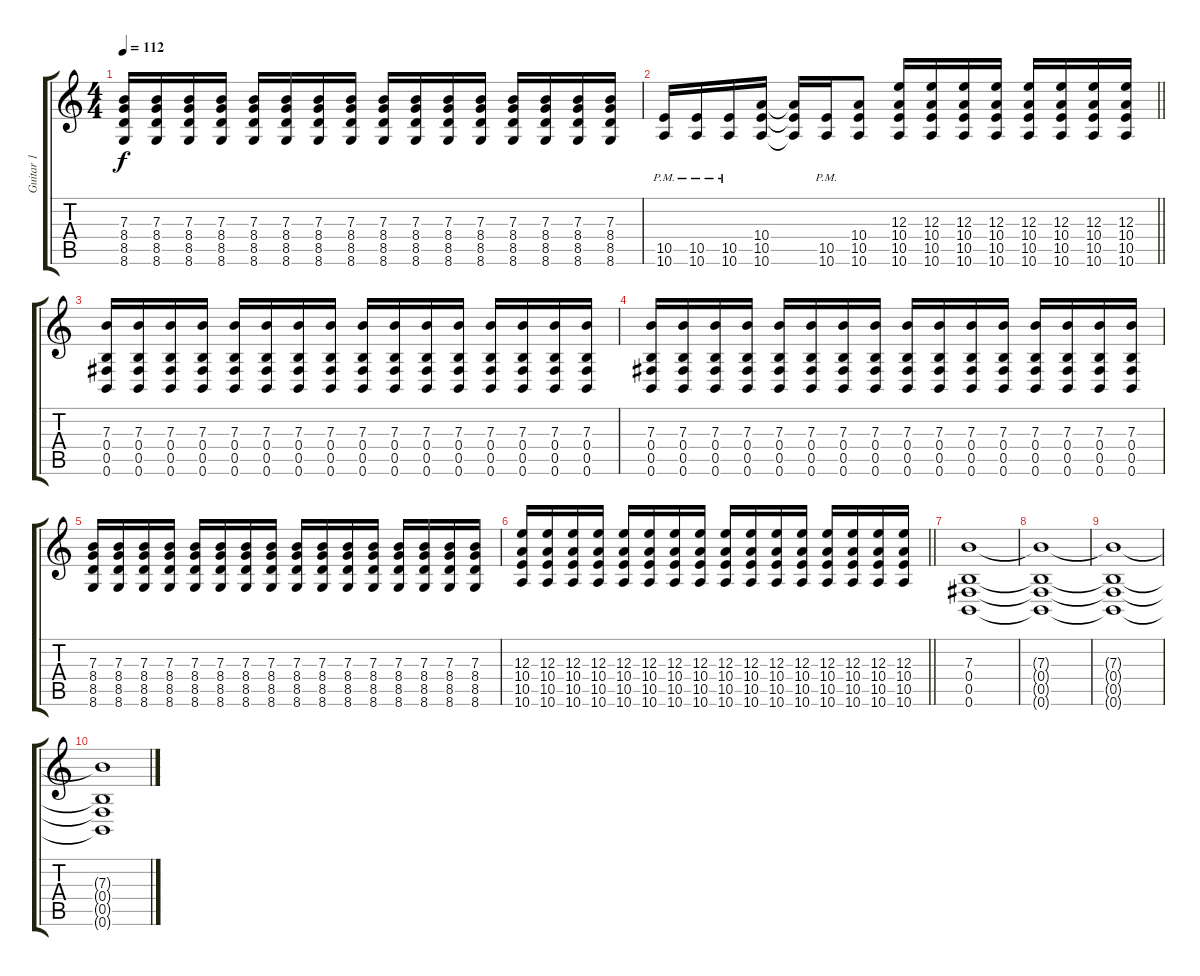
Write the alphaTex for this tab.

\track ("Guitar 1" "Guitar 1") {instrument distortionguitar}
\staff {score tabs}
\tuning (Db4 Ab3 E3 B2 Gb2 B1) {hide}
\ts (4 4)
\tempo 112
\clef g2
\ks c
(7.3 8.4 8.5 8.6).16{dy f} (7.3 8.4 8.5 8.6).16 (7.3 8.4 8.5 8.6).16 (7.3 8.4 8.5 8.6).16 (7.3 8.4 8.5 8.6).16 (7.3 8.4 8.5 8.6).16 (7.3 8.4 8.5 8.6).16 (7.3 8.4 8.5 8.6).16 (7.3 8.4 8.5 8.6).16 (7.3 8.4 8.5 8.6).16 (7.3 8.4 8.5 8.6).16 (7.3 8.4 8.5 8.6).16 (7.3 8.4 8.5 8.6).16 (7.3 8.4 8.5 8.6).16 (7.3 8.4 8.5 8.6).16 (7.3 8.4 8.5 8.6).16 |
\barLineRight lightlight
(10.5{pm} 10.6{pm}).16 (10.5{pm} 10.6{pm}).16 (10.5{pm} 10.6{pm}).16 (10.4 10.5 10.6).16 (10.4{t} 10.5{t} 10.6{t}).16 (10.5{pm} 10.6{pm}).16 (10.4 10.5 10.6).8 (12.3 10.4 10.5 10.6).16 (12.3 10.4 10.5 10.6).16 (12.3 10.4 10.5 10.6).16 (12.3 10.4 10.5 10.6).16 (12.3 10.4 10.5 10.6).16 (12.3 10.4 10.5 10.6).16 (12.3 10.4 10.5 10.6).16 (12.3 10.4 10.5 10.6).16 |
(7.3 0.4 0.5 0.6).16 (7.3 0.4 0.5 0.6).16 (7.3 0.4 0.5 0.6).16 (7.3 0.4 0.5 0.6).16 (7.3 0.4 0.5 0.6).16 (7.3 0.4 0.5 0.6).16 (7.3 0.4 0.5 0.6).16 (7.3 0.4 0.5 0.6).16 (7.3 0.4 0.5 0.6).16 (7.3 0.4 0.5 0.6).16 (7.3 0.4 0.5 0.6).16 (7.3 0.4 0.5 0.6).16 (7.3 0.4 0.5 0.6).16 (7.3 0.4 0.5 0.6).16 (7.3 0.4 0.5 0.6).16 (7.3 0.4 0.5 0.6).16 |
(7.3 0.4 0.5 0.6).16 (7.3 0.4 0.5 0.6).16 (7.3 0.4 0.5 0.6).16 (7.3 0.4 0.5 0.6).16 (7.3 0.4 0.5 0.6).16 (7.3 0.4 0.5 0.6).16 (7.3 0.4 0.5 0.6).16 (7.3 0.4 0.5 0.6).16 (7.3 0.4 0.5 0.6).16 (7.3 0.4 0.5 0.6).16 (7.3 0.4 0.5 0.6).16 (7.3 0.4 0.5 0.6).16 (7.3 0.4 0.5 0.6).16 (7.3 0.4 0.5 0.6).16 (7.3 0.4 0.5 0.6).16 (7.3 0.4 0.5 0.6).16 |
(7.3 8.4 8.5 8.6).16 (7.3 8.4 8.5 8.6).16 (7.3 8.4 8.5 8.6).16 (7.3 8.4 8.5 8.6).16 (7.3 8.4 8.5 8.6).16 (7.3 8.4 8.5 8.6).16 (7.3 8.4 8.5 8.6).16 (7.3 8.4 8.5 8.6).16 (7.3 8.4 8.5 8.6).16 (7.3 8.4 8.5 8.6).16 (7.3 8.4 8.5 8.6).16 (7.3 8.4 8.5 8.6).16 (7.3 8.4 8.5 8.6).16 (7.3 8.4 8.5 8.6).16 (7.3 8.4 8.5 8.6).16 (7.3 8.4 8.5 8.6).16 |
\barLineRight lightlight
(12.3 10.4 10.5 10.6).16 (12.3 10.4 10.5 10.6).16 (12.3 10.4 10.5 10.6).16 (12.3 10.4 10.5 10.6).16 (12.3 10.4 10.5 10.6).16 (12.3 10.4 10.5 10.6).16 (12.3 10.4 10.5 10.6).16 (12.3 10.4 10.5 10.6).16 (12.3 10.4 10.5 10.6).16 (12.3 10.4 10.5 10.6).16 (12.3 10.4 10.5 10.6).16 (12.3 10.4 10.5 10.6).16 (12.3 10.4 10.5 10.6).16 (12.3 10.4 10.5 10.6).16 (12.3 10.4 10.5 10.6).16 (12.3 10.4 10.5 10.6).16 |
(7.3 0.4 0.5 0.6).1{volume 0} |
(7.3{t} 0.4{t} 0.5{t} 0.6{t}).1 |
(7.3{t} 0.4{t} 0.5{t} 0.6{t}).1 |
(7.3{t} 0.4{t} 0.5{t} 0.6{t}).1
